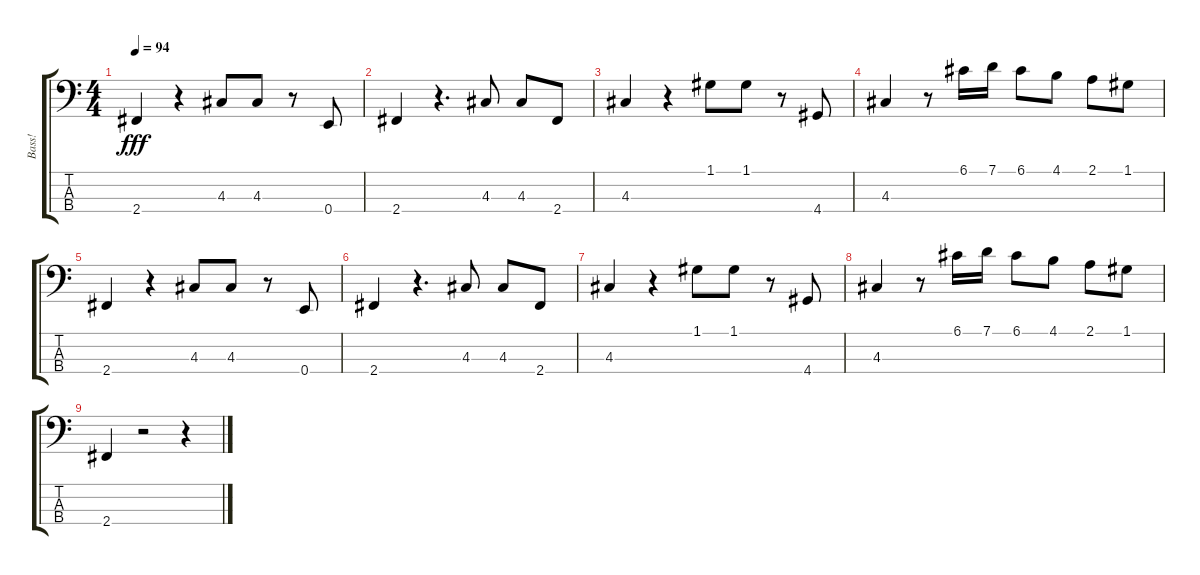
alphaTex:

\track ("Bass!" "Bass!") {instrument fretlessbass}
\staff {score tabs}
\tuning (G2 D2 A1 E1) {hide}
\ts (4 4)
\tempo 94
\clef f4
\ks c
2.4.4{dy fff} r.4 4.3.8 4.3.8 r.8 0.4.8 |
2.4.4 r.4{d} 4.3.8 4.3.8 2.4.8 |
4.3.4 r.4 1.1.8 1.1.8 r.8 4.4.8 |
4.3.4 r.8 6.1.16 7.1.16 6.1.8 4.1.8 2.1.8 1.1.8 |
2.4.4 r.4 4.3.8 4.3.8 r.8 0.4.8 |
2.4.4 r.4{d} 4.3.8 4.3.8 2.4.8 |
4.3.4 r.4 1.1.8 1.1.8 r.8 4.4.8 |
4.3.4 r.8 6.1.16 7.1.16 6.1.8 4.1.8 2.1.8 1.1.8 |
2.4.4 r.2 r.4
